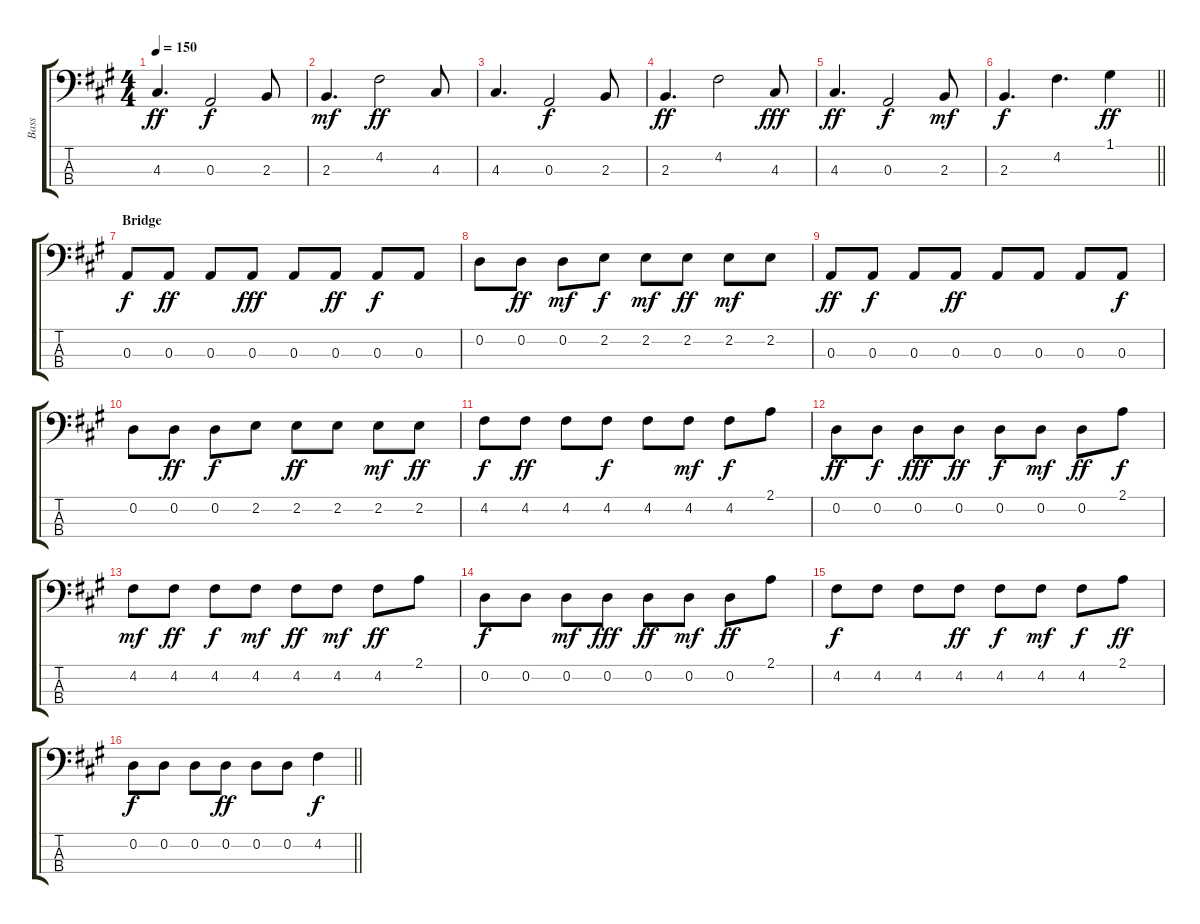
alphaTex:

\track ("Bass" "Bass") {instrument electricbassfinger}
\staff {score tabs}
\tuning (G2 D2 A1 E1) {hide}
\ts (4 4)
\tempo 150
\clef f4
\ks a
4.3.4{d dy ff} 0.3.2{dy f} 2.3.8 |
2.3.4{d dy mf} 4.2.2{dy ff} 4.3.8 |
4.3.4{d} 0.3.2{dy f} 2.3.8 |
2.3.4{d dy ff} 4.2.2 4.3.8{dy fff} |
4.3.4{d dy ff} 0.3.2{dy f} 2.3.8{dy mf} |
\barLineRight lightlight
2.3.4{d dy f} 4.2.4{d} 1.1.4{dy ff} |
\section ("" "Bridge")
0.3.8{dy f} 0.3.8{dy ff} 0.3.8 0.3.8{dy fff} 0.3.8 0.3.8{dy ff} 0.3.8{dy f} 0.3.8 |
0.2.8 0.2.8{dy ff} 0.2.8{dy mf} 2.2.8{dy f} 2.2.8{dy mf} 2.2.8{dy ff} 2.2.8{dy mf} 2.2.8 |
0.3.8{dy ff} 0.3.8{dy f} 0.3.8 0.3.8{dy ff} 0.3.8 0.3.8 0.3.8 0.3.8{dy f} |
0.2.8 0.2.8{dy ff} 0.2.8{dy f} 2.2.8 2.2.8{dy ff} 2.2.8 2.2.8{dy mf} 2.2.8{dy ff} |
4.2.8{dy f} 4.2.8{dy ff} 4.2.8 4.2.8{dy f} 4.2.8 4.2.8{dy mf} 4.2.8{dy f} 2.1.8 |
0.2.8{dy ff} 0.2.8{dy f} 0.2.8{dy fff} 0.2.8{dy ff} 0.2.8{dy f} 0.2.8{dy mf} 0.2.8{dy ff} 2.1.8{dy f} |
4.2.8{dy mf} 4.2.8{dy ff} 4.2.8{dy f} 4.2.8{dy mf} 4.2.8{dy ff} 4.2.8{dy mf} 4.2.8{dy ff} 2.1.8 |
0.2.8{dy f} 0.2.8 0.2.8{dy mf} 0.2.8{dy fff} 0.2.8{dy ff} 0.2.8{dy mf} 0.2.8{dy ff} 2.1.8 |
4.2.8{dy f} 4.2.8 4.2.8 4.2.8{dy ff} 4.2.8{dy f} 4.2.8{dy mf} 4.2.8{dy f} 2.1.8{dy ff} |
\barLineRight lightlight
0.2.8{dy f} 0.2.8 0.2.8 0.2.8{dy ff} 0.2.8 0.2.8 4.2.4{dy f}
